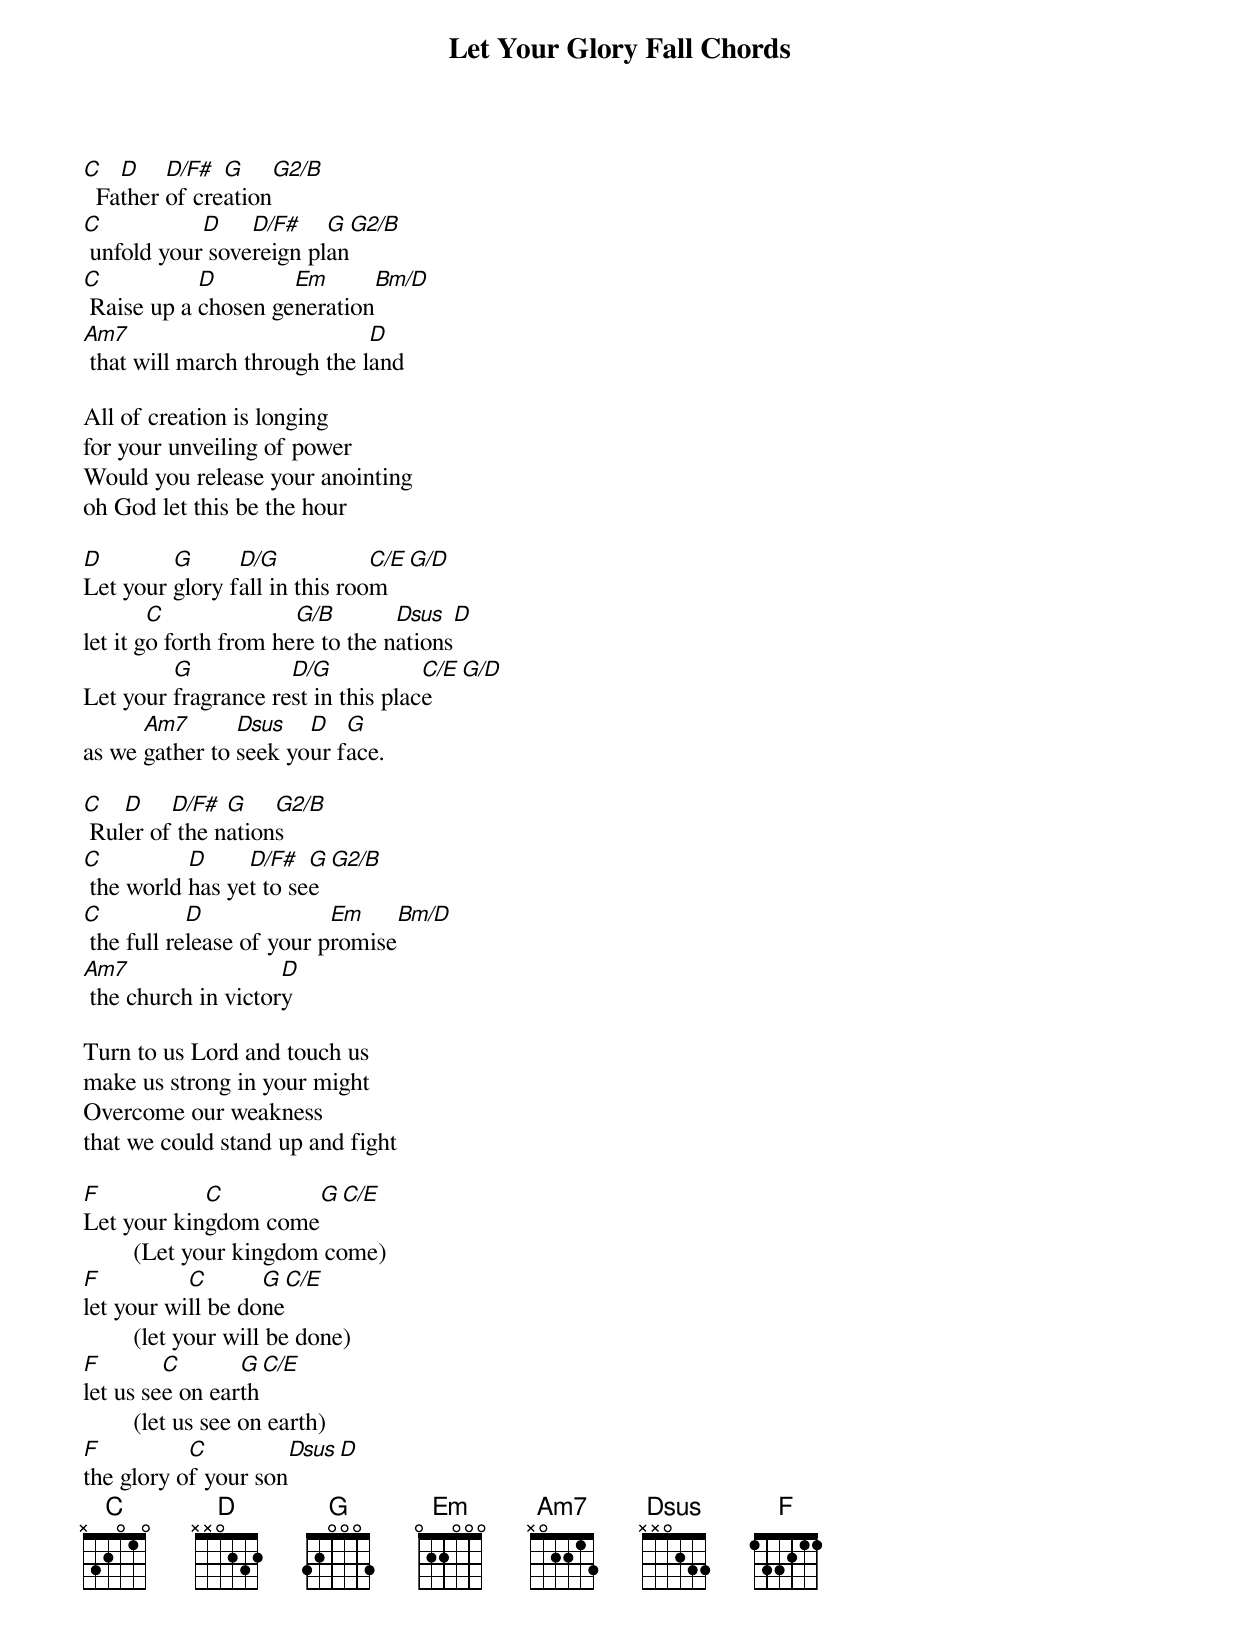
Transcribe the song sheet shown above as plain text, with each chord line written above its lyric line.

Let Your Glory Fall Chords

C   D    D/F#  G    G2/B
  Father of creation
C           D    D/F#    G    G2/B
 unfold your sovereign plan
C           D        Em      Bm/D
 Raise up a chosen generation
Am7                           D
 that will march through the land

All of creation is longing
for your unveiling of power
Would you release your anointing
oh God let this be the hour

D        G      D/G            C/E   G/D
Let your glory fall in this room
        C              G/B        Dsus    D
let it go forth from here to the nations
         G           D/G            C/E    G/D
Let your fragrance rest in this place
      Am7       Dsus   D   G
as we gather to seek your face.

C   D    D/F#  G    G2/B
 Ruler of the nations
C          D     D/F#   G    G2/B
 the world has yet to see
C           D              Em    Bm/D
 the full release of your promise
Am7                  D
 the church in victory

Turn to us Lord and touch us
make us strong in your might
Overcome our weakness
that we could stand up and fight

F           C        G    C/E
Let your kingdom come
	(Let your kingdom come)
F          C       G   C/E
let your will be done
	(let your will be done)
F        C       G    C/E
let us see on earth
	(let us see on earth)
F          C          Dsus    D
the glory of your son
